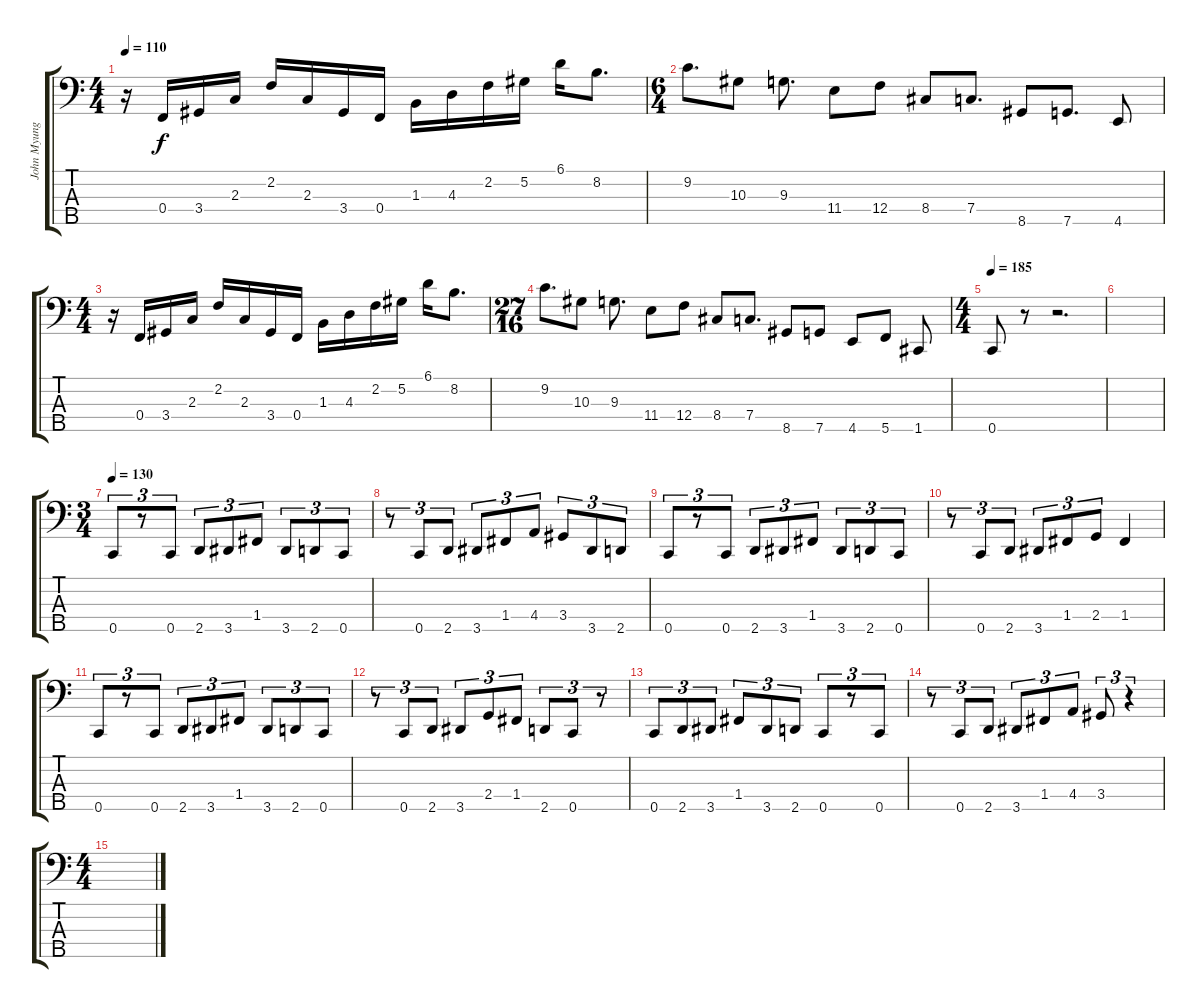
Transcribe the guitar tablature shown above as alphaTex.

\track ("John Myung" "John Myung") {instrument electricbassfinger}
\staff {score tabs}
\tuning (Ab2 Eb2 Bb1 F1 C1) {hide}
\ts (4 4)
\tempo 110
\clef f4
\ks c
r.16{dy f} 0.4.16 3.4.16 2.3.16 2.2.16 2.3.16 3.4.16 0.4.16 1.3.16 4.3.16 2.2.16 5.2.16 6.1.16 8.2.8{d} |
\ts (6 4)
9.2.8{d} 10.3.8 9.3.8{d} 11.4.8 12.4.8 8.4.8 7.4.8{d} 8.5.8 7.5.8{d} 4.5.8 |
\ts (4 4)
r.16 0.4.16 3.4.16 2.3.16 2.2.16 2.3.16 3.4.16 0.4.16 1.3.16 4.3.16 2.2.16 5.2.16 6.1.16 8.2.8{d} |
\ts (27 16)
9.2.8{d} 10.3.8 9.3.8{d} 11.4.8 12.4.8 8.4.8 7.4.8{d} 8.5.8 7.5.8 4.5.8 5.5.8 1.5.8 |
\ts (4 4)
\tempo 185
0.5.8 r.8 r.2{d} |
|
\ts (3 4)
\tempo 130
0.5.8{tu (3 2)} r.8{tu (3 2)} 0.5.8{tu (3 2)} 2.5.8{tu (3 2)} 3.5.8{tu (3 2)} 1.4.8{tu (3 2)} 3.5.8{tu (3 2)} 2.5.8{tu (3 2)} 0.5.8{tu (3 2)} |
r.8{tu (3 2)} 0.5.8{tu (3 2)} 2.5.8{tu (3 2)} 3.5.8{tu (3 2)} 1.4.8{tu (3 2)} 4.4.8{tu (3 2)} 3.4.8{tu (3 2)} 3.5.8{tu (3 2)} 2.5.8{tu (3 2)} |
0.5.8{tu (3 2)} r.8{tu (3 2)} 0.5.8{tu (3 2)} 2.5.8{tu (3 2)} 3.5.8{tu (3 2)} 1.4.8{tu (3 2)} 3.5.8{tu (3 2)} 2.5.8{tu (3 2)} 0.5.8{tu (3 2)} |
r.8{tu (3 2)} 0.5.8{tu (3 2)} 2.5.8{tu (3 2)} 3.5.8{tu (3 2)} 1.4.8{tu (3 2)} 2.4.8{tu (3 2)} 1.4.4 |
0.5.8{tu (3 2)} r.8{tu (3 2)} 0.5.8{tu (3 2)} 2.5.8{tu (3 2)} 3.5.8{tu (3 2)} 1.4.8{tu (3 2)} 3.5.8{tu (3 2)} 2.5.8{tu (3 2)} 0.5.8{tu (3 2)} |
r.8{tu (3 2)} 0.5.8{tu (3 2)} 2.5.8{tu (3 2)} 3.5.8{tu (3 2)} 2.4.8{tu (3 2)} 1.4.8{tu (3 2)} 2.5.8{tu (3 2)} 0.5.8{tu (3 2)} r.8{tu (3 2)} |
0.5.8{tu (3 2)} 2.5.8{tu (3 2)} 3.5.8{tu (3 2)} 1.4.8{tu (3 2)} 3.5.8{tu (3 2)} 2.5.8{tu (3 2)} 0.5.8{tu (3 2)} r.8{tu (3 2)} 0.5.8{tu (3 2)} |
r.8{tu (3 2)} 0.5.8{tu (3 2)} 2.5.8{tu (3 2)} 3.5.8{tu (3 2)} 1.4.8{tu (3 2)} 4.4.8{tu (3 2)} 3.4.8{tu (3 2)} r.4{tu (3 2)} |
\ts (4 4)
